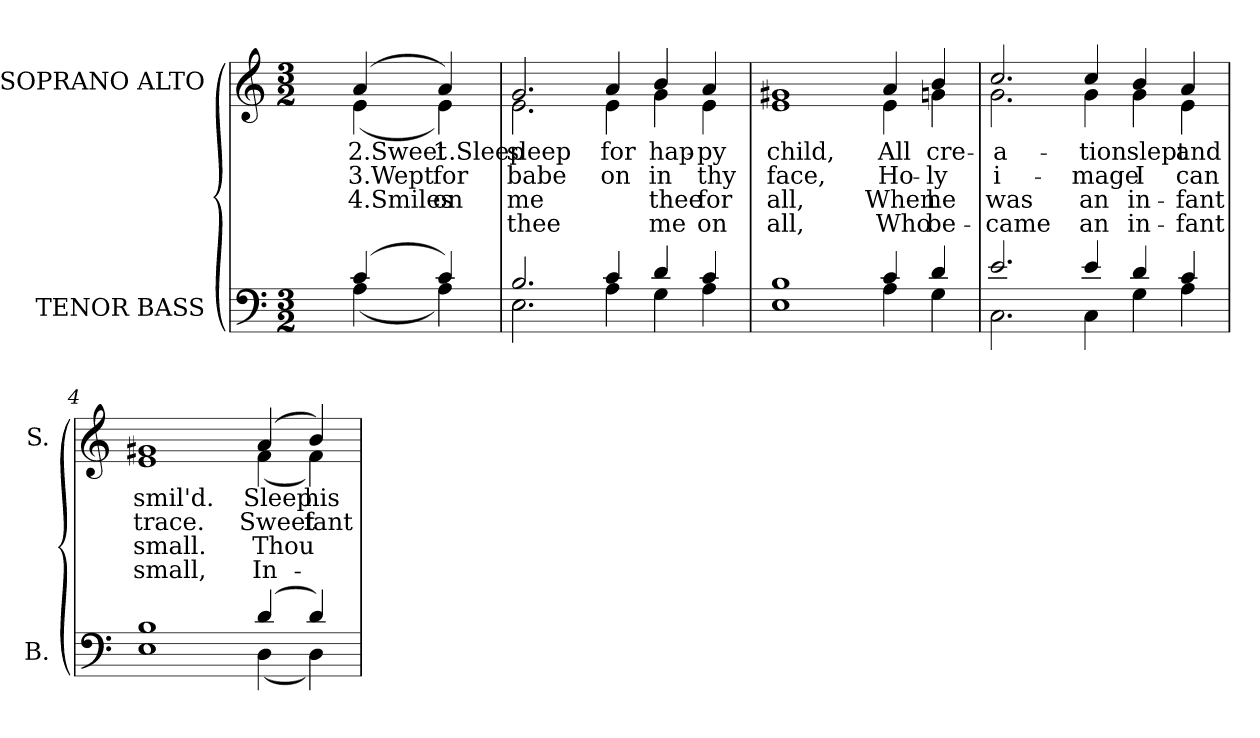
**kern	**kern	**text	**text	**text	**text
*part2	*part1	*part1	*part1	*part1	*part1
*staff2	*staff1	*staff1	*staff1	*staff1	*staff1
*I"TENOR BASS	*I"SOPRANO ALTO	*	*	*	*
*I'B.	*I'S.	*	*	*	*
!!LO:PB:g=z
*clefF4	*clefG2	*	*	*	*
*k[]	*k[]	*	*	*	*
*a:	*a:	*	*	*	*
*M3/2	*M3/2	*	*	*	*
=	=	=	=	=	=
*^	*^	*	*	*	*
4ryy	4ryy	4ryy	4ryy	.	.	.	.
!	!	!	!	!LO:LY:b:color=#000000	!LO:LY:b:color=#000000	!LO:LY:b:color=#000000	!
(4ci/	(4Ai\	(4ai/	(4ei\	2.Sweet	3.Wept	4.Smiles	.
!	!	!	!	!LO:LY:b:color=#000000	!LO:LY:b:color=#000000	!LO:LY:b:color=#000000	!
4ci/)	4Ai\)	4ai/)	4ei\)	1.Sleep	for	on	.
=1	=1	=1	=1	=1	=1	=1	=1
!	!	!	!	!LO:LY:b:color=#000000	!LO:LY:b:color=#000000	!LO:LY:b:color=#000000	!LO:LY:b:color=#000000
2.Bi/	2.Ei\	2.gi/	2.ei\	sleep	babe	me	thee
!	!	!	!	!LO:LY:b:color=#000000	!LO:LY:b:color=#000000	!	!
4ci/	4Ai\	4ai/	4ei\	for	on	.	.
!	!	!	!	!LO:LY:b:color=#000000	!LO:LY:b:color=#000000	!LO:LY:b:color=#000000	!LO:LY:b:color=#000000
4di/	4Gi\	4bi/	4gi\	hap-	in	thee	me
!	!	!	!	!LO:LY:b:color=#000000	!LO:LY:b:color=#000000	!LO:LY:b:color=#000000	!LO:LY:b:color=#000000
4ci/	4Ai\	4ai/	4ei\	-py	thy	for	on
=2	=2	=2	=2	=2	=2	=2	=2
!	!	!	!	!LO:LY:b:color=#000000	!LO:LY:b:color=#000000	!LO:LY:b:color=#000000	!LO:LY:b:color=#000000
1Bi	1Ei	1g#Xi	1ei	child,	face,	all,	all,
!	!	!	!	!LO:LY:b:color=#000000	!LO:LY:b:color=#000000	!LO:LY:b:color=#000000	!LO:LY:b:color=#000000
4ci/	4Ai\	4ai/	4ei\	All	Ho-	When	Who
!	!	!	!	!LO:LY:b:color=#000000	!LO:LY:b:color=#000000	!LO:LY:b:color=#000000	!LO:LY:b:color=#000000
4di/	4Gi\	4bi/	4gni\	cre-	-ly	he	be-
=3	=3	=3	=3	=3	=3	=3	=3
!	!	!	!	!LO:LY:b:color=#000000	!LO:LY:b:color=#000000	!LO:LY:b:color=#000000	!LO:LY:b:color=#000000
2.ei/	2.Ci\	2.cci/	2.gi\	-a-	i-	was	-came
!	!	!	!	!LO:LY:b:color=#000000	!LO:LY:b:color=#000000	!LO:LY:b:color=#000000	!LO:LY:b:color=#000000
4ei/	4Ci\	4cci/	4gi\	-tion	-mage	an	an
!	!	!	!	!LO:LY:b:color=#000000	!LO:LY:b:color=#000000	!LO:LY:b:color=#000000	!LO:LY:b:color=#000000
4di/	4Gi\	4bi/	4gi\	slept	I	in-	in-
!	!	!	!	!LO:LY:b:color=#000000	!LO:LY:b:color=#000000	!LO:LY:b:color=#000000	!LO:LY:b:color=#000000
4ci/	4Ai\	4ai/	4ei\	and	can	-fant	-fant
!!LO:LB:g=z	!!
=4	=4	=4	=4	=4	=4	=4	=4
!	!	!	!	!LO:LY:b:color=#000000	!LO:LY:b:color=#000000	!LO:LY:b:color=#000000	!LO:LY:b:color=#000000
1Bi	1Ei	1g#Xi	1ei	smil'd.	trace.	small.	small,
!	!	!	!	!LO:LY:b:color=#000000	!LO:LY:b:color=#000000	!LO:LY:b:color=#000000	!LO:LY:b:color=#000000
(4di/	(4Di\	(4ai/	(4fi\	Sleep	Sweet	Thou	In-
!	!	!	!	!LO:LY:b:color=#000000	!LO:LY:b:color=#000000	!	!
4di/)	4Di\)	4bi/)	4fi\)	his	-fant	.	.
*v	*v	*	*	*	*	*	*
*	*v	*v	*	*	*	*
=	=	=	=	=	=
*-	*-	*-	*-	*-	*-
